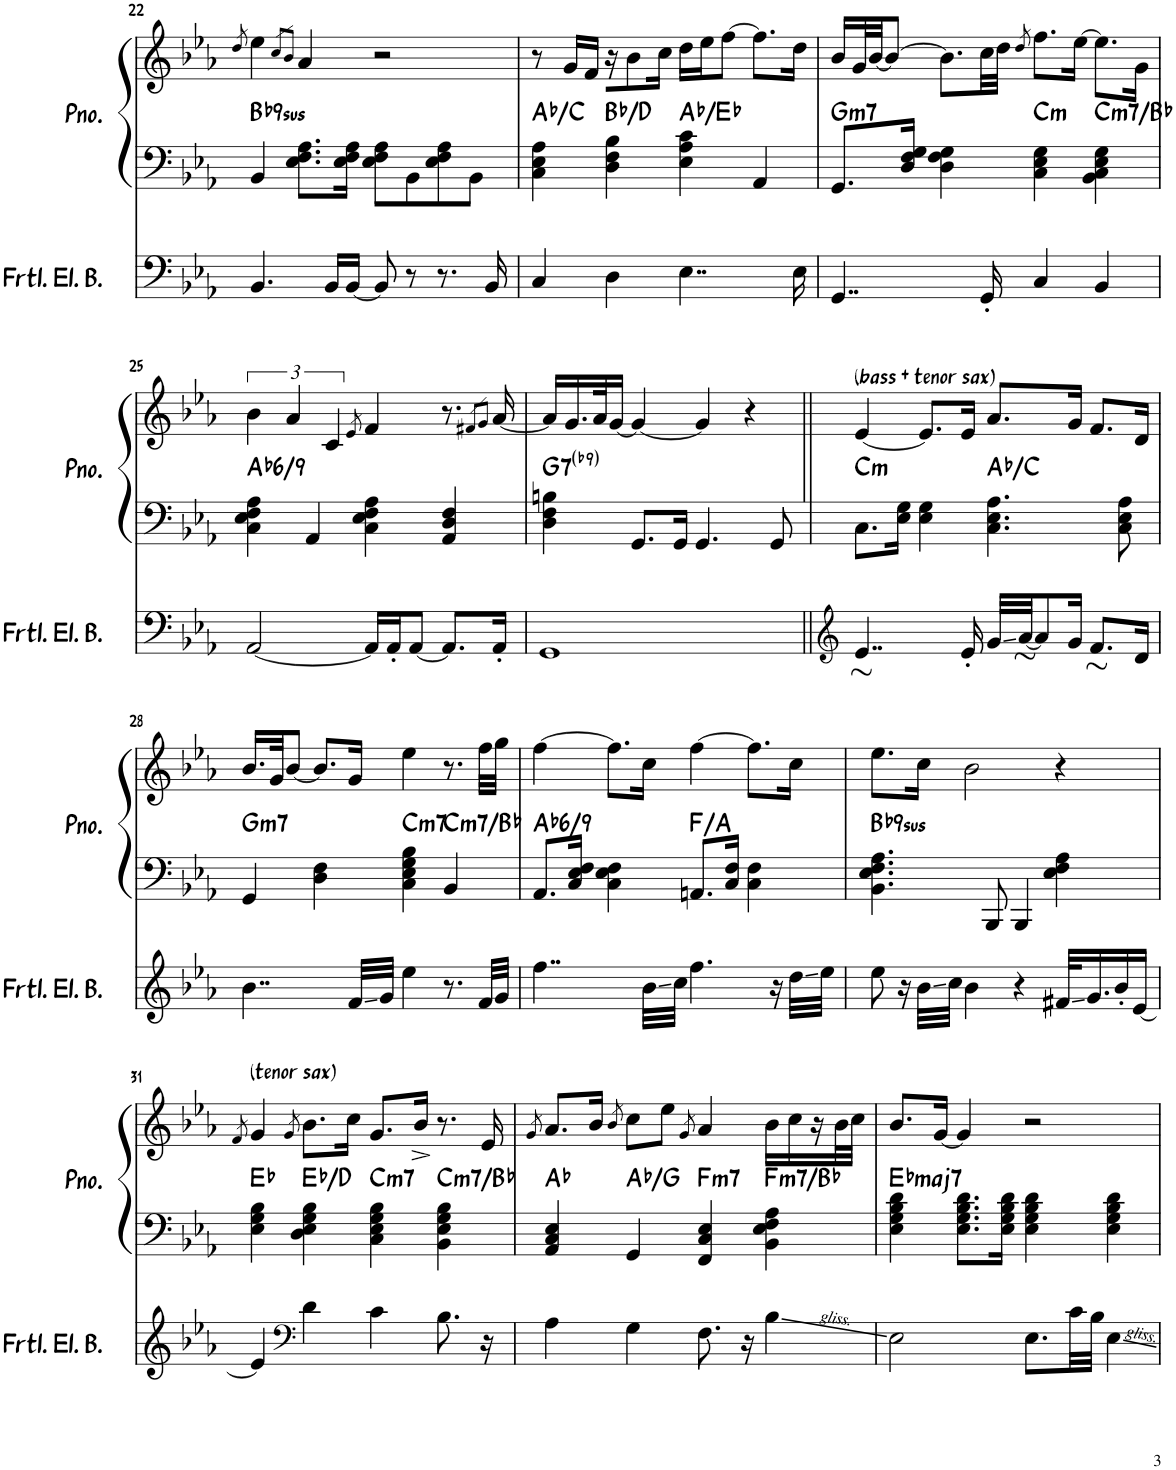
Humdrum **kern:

**kern	**kern	**kern	**harte
*part2	*part1	*part1	*part1
*staff3	*staff2	*staff1	*
*I"Fretless Electric Bass	*I"Piano	*	*
*I'Frtl. El. B.	*I'Pno.	*	*
!!LO:PB:g=z
*clefF4	*clefF4	*clefG2	*
*Trd7c12	*	*	*
*k[b-e-a-]	*k[b-e-a-]	*k[b-e-a-]	*
*M4/4	*M4/4	*M4/4	*
=22	=22	=22	=22
.	.	8qdd/	.
!	!	!	!LO:H:kt=9sus
4.BB-/	4BB-/	4ee-\	Bb:sus4(7,9)
.	.	8qcc/L	.
.	.	8qb-/J	.
.	8.E-\ 8.F\ 8.A-\L	4a-/	.
16BB-/LL	.	.	.
[16BB-/JJ	16E-\ 16F\ 16A-\Jk	.	.
8BB-/]	8E-\ 8F\ 8A-\L	2r	.
8r	8BB-\	.	.
8.r	8E-\ 8F\ 8A-\	.	.
.	8BB-\J	.	.
16BB-/	.	.	.
=23	=23	=23	=23
4C/	4C\ 4E-\ 4A-\	8r	Ab:maj/3
.	.	16g/LL	.
.	.	16f/JJ	.
4D\	4D\ 4F\ 4B-\	16r	Bb:maj/3
.	.	8b-\	.
.	.	16cc\Jk	.
4..E-\	4E-\ 4A-\ 4c\	16dd\LL	Ab:maj/5
.	.	16ee-\J	.
.	.	[8ff\J	.
.	4AA-/	8.ff\L]	.
16E-\	.	16dd\Jk	.
=24	=24	=24	=24
!	!	!	!LO:H:kt=m7
4..GG/	8.GG/L	16b-/LL	G:min7
.	.	32g/L	.
.	.	[32b-/JJ	.
.	.	8b-/J_	.
.	16D/ 16F/ 16G/Jk	.	.
.	4D\ 4F\ 4G\	8.b-\L]	.
16GG'/	.	32cc\LL	.
.	.	32dd\JJJ	.
.	.	8qdd/	.
!	!	!	!LO:H:kt=m
4C/	4C\ 4E-\ 4G\	8.ff\L	C:min
.	.	[16ee-\Jk	.
!	!	!	!LO:H:kt=m7
4BB-/	4BB-\ 4C\ 4E-\ 4G\	8.ee-\L]	C:min7/b7
.	.	16g\Jk	.
!!LO:LB:g=z
=25	=25	=25	=25
!	!	!	!LO:H:kt=/6
[2AA-/	4C\ 4E-\ 4F\ 4A-\	6b-\	Ab:maj6(9)
.	.	6a-/	.
.	4AA-/	.	.
.	.	6c/	.
.	.	8qe-/	.
16AA-/LL]	4C\ 4E-\ 4F\ 4A-\	4f/	.
16AA-'/J	.	.	.
[8AA-/J	.	.	.
8.AA-/L]	4AA-/ 4D/ 4F/	8.r	.
.	.	8qf#X/L	.
.	.	8qg/J	.
16AA-'/Jk	.	[16a-/	.
=26	=26	=26	=26
!	!	!	!LO:H:kt=7
1GG	4D\ 4F\ 4Bn\	16a-/LL]	G:7(b9)
.	.	16.g/	.
.	.	32a-/K	.
.	.	[16g/JJ	.
.	8.GG/L	4g/_	.
.	16GG/Jk	.	.
.	4.GG/	4g/]	.
.	.	4r	.
.	8GG/	.	.
=27||	=27||	=27||	=27||
*clefG2	*	*	*
!	!	!LO:TX:a:t=(bass + tenor sax)	!LO:H:kt=m
4..e-/	8.C\L	[4e-/	C:min
.	16E-\ 16G\Jk	.	.
.	4E-\ 4G\	8.e-/L]	.
16e-'/	.	16e-/Jk	.
32g/LLL	4.C\ 4.E-\ 4.A-\	8.a-/L	Ab:maj/3
[32a-/JJ	.	.	.
8a-/]	.	.	.
16g/Jk	.	16g/Jk	.
8.f/L	.	8.f/L	.
.	8C\ 8E-\ 8A-\	.	.
16d/Jk	.	16d/Jk	.
!!LO:LB:g=z
=28	=28	=28	=28
!	!	!	!LO:H:kt=m7
4..b-\	4GG/	16.b-/LL	G:min7
.	.	32g/JK	.
.	.	[8b-/J	.
.	4D\ 4F\	8.b-/L]	.
32f/LLL	.	16g/Jk	.
32g/JJJ	.	.	.
!	!	!	!LO:H:kt=m7
4ee-\	4C\ 4E-\ 4G\ 4B-\	4ee-\	C:min7
!	!	!	!LO:H:kt=m7
8.r	4BB-/	8.r	C:min7/b7
32f/LLL	.	32ff\LLL	.
32g/JJJ	.	32gg\JJJ	.
=29	=29	=29	=29
!	!	!	!LO:H:kt=/6
4..ff\	8.AA-/L	[4ff\	Ab:maj6(9)
.	16C/ 16E-/ 16F/Jk	.	.
.	4C\ 4E-\ 4F\	8.ff\L]	.
32b-\LLL	.	16cc\Jk	.
32cc\JJJ	.	.	.
4.ff\	8.AAn/L	[4ff\	F:maj/3
.	16C/ 16F/Jk	.	.
.	4C\ 4F\	8.ff\L]	.
16r	.	.	.
32dd\LLL	.	16cc\Jk	.
32ee-\JJJ	.	.	.
=30	=30	=30	=30
!	!	!	!LO:H:kt=9sus
8ee-\	4.BB-\ 4.E-\ 4.F\ 4.A-\	8.ee-\L	Bb:sus4(7,9)
16r	.	.	.
32b-\LLL	.	16cc\Jk	.
32cc\JJJ	.	.	.
4b-\	.	2b-\	.
.	8BBB-/	.	.
4r	4BBB-/	.	.
32f#X/KLL	4E-\ 4F\ 4A-\	4r	.
16.g/	.	.	.
16b-'/	.	.	.
[16e-/JJ	.	.	.
!!LO:LB:g=z
=31	=31	=31	=31
.	.	8qf/	.
!	!	!LO:TX:a:t=(tenor sax)	!
4e-/]	4E-\ 4G\ 4B-\	4g/	Eb:maj
*clefF4	*	*	*
.	.	8qg/	.
4d\	4D\ 4E-\ 4G\ 4B-\	8.b-\L	Eb:maj/7
.	.	16cc\Jk	.
!	!	!	!LO:H:kt=m7
4c\	4C\ 4E-\ 4G\ 4B-\	8.g/L	C:min7
.	.	16b-^/Jk	.
!	!	!	!LO:H:kt=m7
8.B-\	4BB-\ 4E-\ 4G\ 4B-\	8.r	C:min7/b7
16r	.	16e-/	.
=32	=32	=32	=32
.	.	8qg/	.
4A-\	4AA-/ 4C/ 4E-/	8.a-/L	Ab:maj
.	.	16b-/Jk	.
.	.	8qb-/	.
4G\	4GG/	8cc\L	Ab:maj/7
.	.	8ee-\J	.
.	.	8qg/	.
!	!	!	!LO:H:kt=m7
8.F\	4FF/ 4C/ 4E-/	4a-/	F:min7
16r	.	.	.
!	!	!	!LO:H:kt=m7
4B-\	4BB-\ 4E-\ 4F\ 4A-\	16b-\LL	F:min7/4
.	.	16cc\	.
.	.	16r	.
.	.	32b-\L	.
.	.	32cc\JJJ	.
=33	=33	=33	=33
!	!	!	!LO:H:kt=maj7
2E-\	4E-\ 4G\ 4B-\ 4d\	8.b-/L	Eb:maj7
.	.	[16g/Jk	.
.	8.E-\ 8.G\ 8.B-\ 8.d\L	4g/]	.
.	16E-\ 16G\ 16B-\ 16d\Jk	.	.
8.E-\L	4E-\ 4G\ 4B-\ 4d\	2r	.
32c\LL	.	.	.
32B-\JJJ	.	.	.
4E-\	4E-\ 4G\ 4B-\ 4d\	.	.
=	=	=	=
*-	*-	*-	*-
